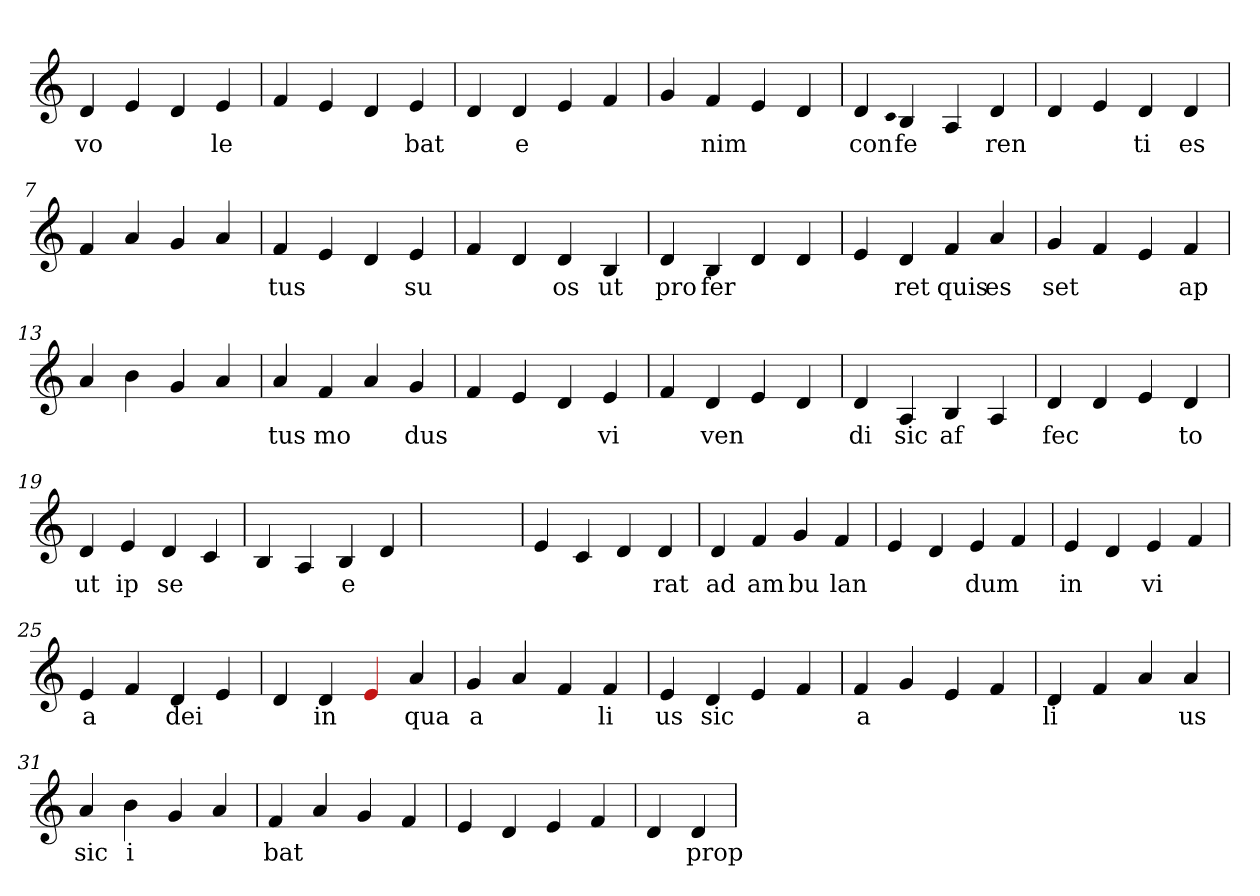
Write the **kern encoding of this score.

**kern	**text
*part1	*part1
*staff1	*staff1
*clefG2	*
=1	=1
4d	vo
4e	.
4d	.
4e	le
=2	=2
4f	.
4e	.
4d	.
4e	bat
=3	=3
4d	.
4d	e
4e	.
4f	.
=4	=4
4g	.
4f	nim
4e	.
4d	.
=5	=5
4d	con
qqc	.
4B	fe
4A	.
4d	ren
=6	=6
4d	.
4e	.
4d	ti
4d	es
=7	=7
4f	.
4a	.
4g	.
4a	.
=8	=8
4f	tus
4e	.
4d	.
4e	su
=9	=9
4f	.
4d	.
4d	os
4B	ut
=10	=10
4d	pro
4B	fer
4d	.
4d	.
=11	=11
4e	.
4d	ret
4f	quis
4a	es
=12	=12
4g	set
4f	.
4e	.
4f	ap
=13	=13
4a	.
4b	.
4g	.
4a	.
=14	=14
4a	tus
4f	mo
4a	.
4g	dus
=15	=15
4f	.
4e	.
4d	.
4e	vi
=16	=16
4f	.
4d	ven
4e	.
4d	.
=17	=17
4d	di
4A	sic
4B	af
4A	.
=18	=18
4d	fec
4d	.
4e	.
4d	to
=19	=19
4d	ut
4e	ip
4d	se
4c	.
=20	=20
4B	.
4A	.
4B	e
4d	.
=21	=21
1ryy	.
=21	=21
4e	.
4c	.
4d	.
4d	rat
=22	=22
4d	ad
4f	am
4g	bu
4f	lan
=23	=23
4e	.
4d	.
4e	dum
4f	.
=24	=24
4e	in
4d	.
4e	vi
4f	.
=25	=25
4e	a
4f	.
4d	dei
4e	.
=26	=26
4d	.
4d	in
4Re	.
4a	qua
=27	=27
4g	a
4a	.
4f	.
4f	li
=28	=28
4e	us
4d	sic
4e	.
4f	.
=29	=29
4f	a
4g	.
4e	.
4f	.
=30	=30
4d	li
4f	.
4a	.
4a	us
=31	=31
4a	sic
4b	i
4g	.
4a	.
=32	=32
4f	bat
4a	.
4g	.
4f	.
=33	=33
4e	.
4d	.
4e	.
4f	.
=34	=34
4d	.
4d	prop
=	=
*-	*-
